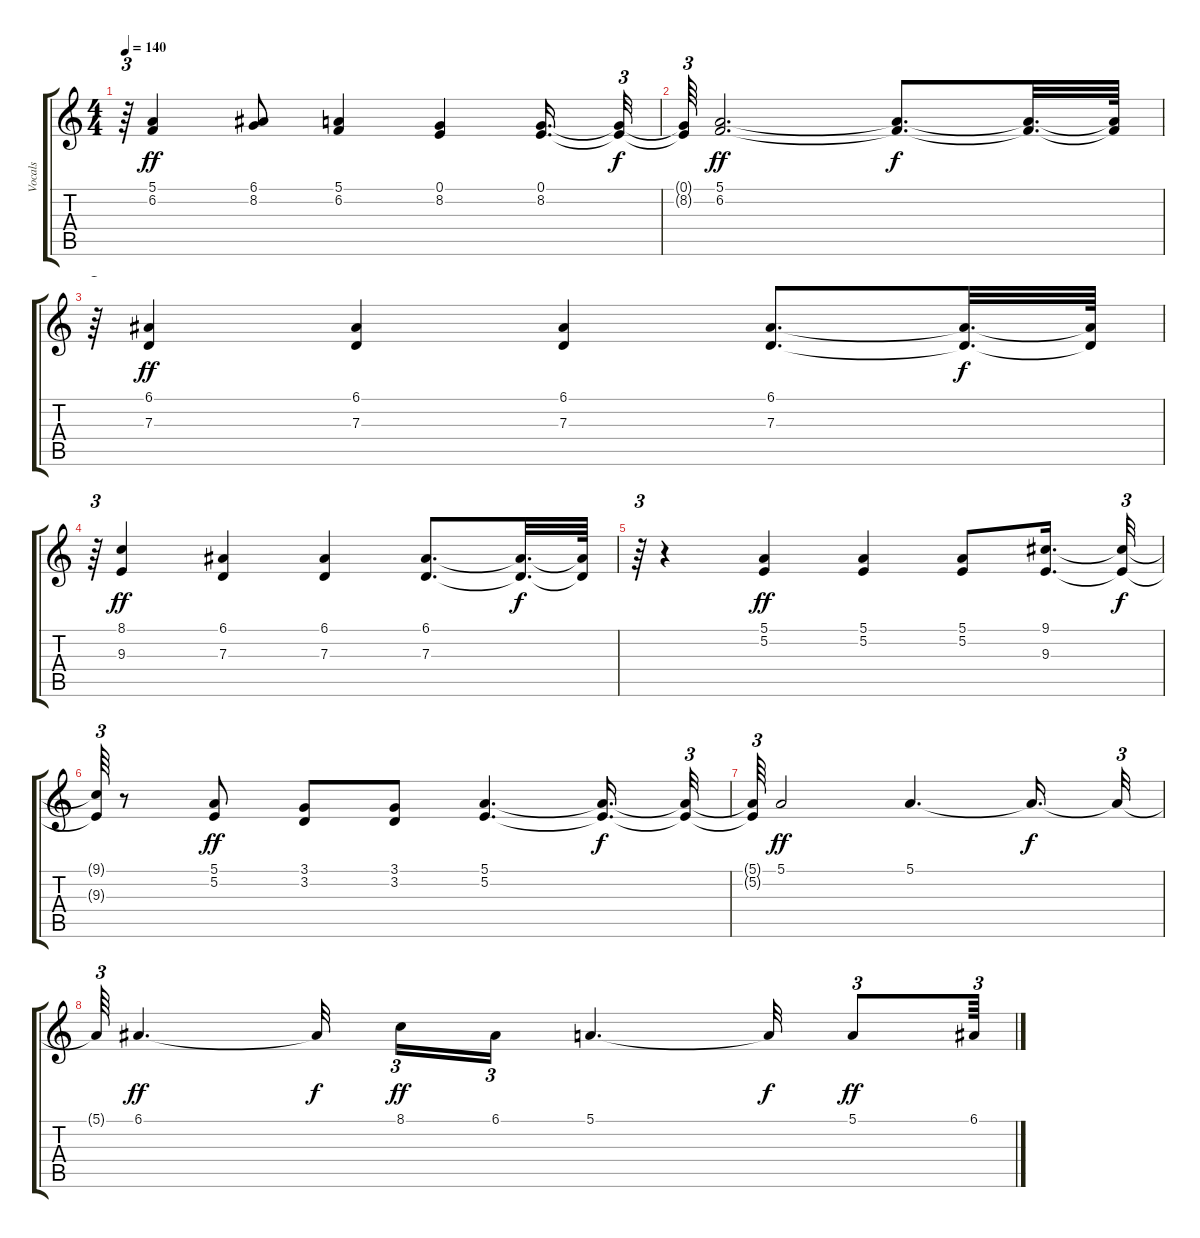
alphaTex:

\track ("Vocals" "Vocals") {instrument lead2sawtooth}
\staff {score tabs}
\tuning (E4 B3 G3 D3 A2 E2) {hide}
\ts (4 4)
\tempo 140
\clef g2
\ks c
r.64{tu (3 2) dy f} (5.1 6.2).4{dy ff} (6.1 8.2).8 (5.1 6.2).4 (0.1 8.2).4 (0.1 8.2).16{d} (0.1{t} 8.2{t}).32{tu (3 2) dy f} |
(0.1{t} 8.2{t}).64{tu (3 2)} (5.1 6.2).2{d dy ff} (5.1{t} 6.2{t}).8{d dy f} (5.1{t} 6.2{t}).32{d} (5.1{t} 6.2{t}).64 |
r.64{tu (3 2)} (6.1 7.3).4{dy ff} (6.1 7.3).4 (6.1 7.3).4 (6.1 7.3).8{d} (6.1{t} 7.3{t}).32{d dy f} (6.1{t} 7.3{t}).64 |
r.64{tu (3 2)} (8.1 9.3).4{dy ff} (6.1 7.3).4 (6.1 7.3).4 (6.1 7.3).8{d} (6.1{t} 7.3{t}).32{d dy f} (6.1{t} 7.3{t}).64 |
r.64{tu (3 2)} r.4 (5.1 5.2).4{dy ff} (5.1 5.2).4 (5.1 5.2).8 (9.1 9.3).16{d} (9.1{t} 9.3{t}).32{tu (3 2) dy f} |
(9.1{t} 9.3{t}).64{tu (3 2)} r.8 (5.1 5.2).8{dy ff} (3.1 3.2).8 (3.1 3.2).8 (5.1 5.2).4{d} (5.1{t} 5.2{t}).16{d dy f} (5.1{t} 5.2{t}).32{tu (3 2)} |
(5.1{t} 5.2{t}).64{tu (3 2)} 5.1.2{dy ff} 5.1.4{d} 5.1{t}.16{d dy f} 5.1{t}.32{tu (3 2)} |
5.1{t}.64{tu (3 2)} 6.1.4{d dy ff} 6.1{t}.32{dy f beam splitsecondary} 8.1.16{tu (3 2) dy ff} 6.1.16{tu (3 2)} 5.1.4{d} 5.1{t}.32{dy f} 5.1.8{tu (3 2) dy ff} 6.1.64{tu (3 2)}
